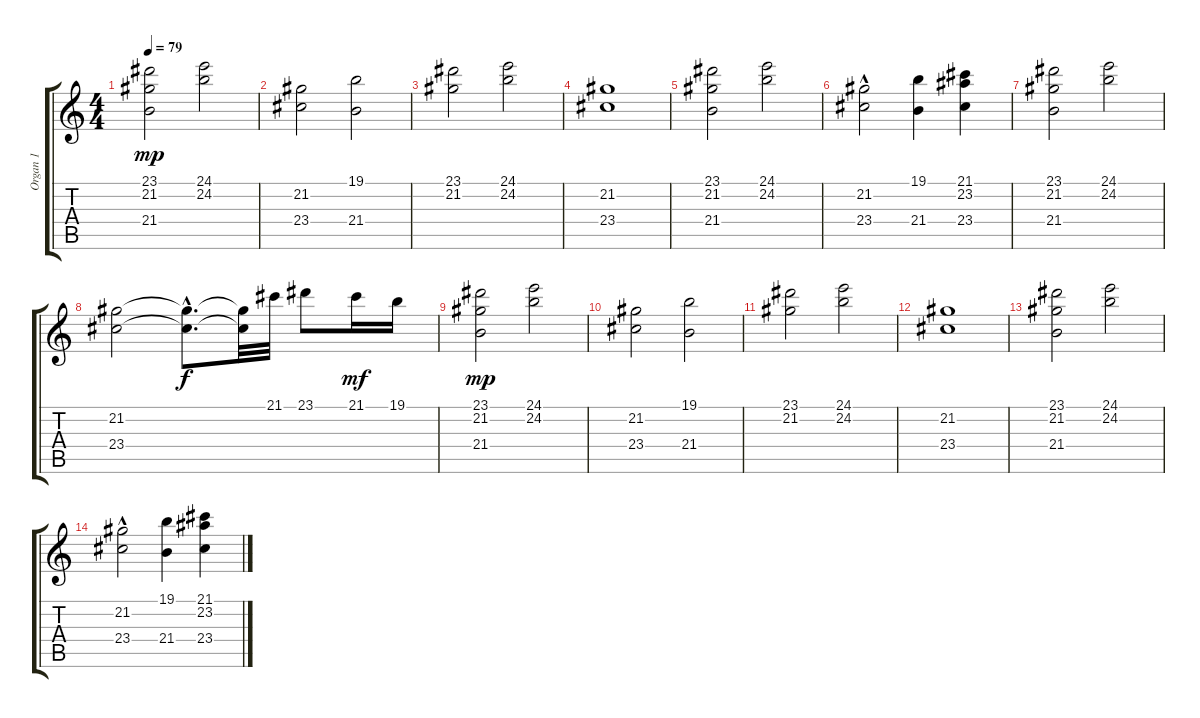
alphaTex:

\track ("Organ 1" "Organ 1") {instrument seashore}
\staff {score tabs}
\tuning (E4 B3 G3 D3 A2 E2) {hide}
\ts (4 4)
\tempo 79
\clef g2
\ks c
(23.1 21.2 21.4).2{dy mp} (24.1 24.2).2 |
(21.2 23.4).2 (19.1 21.4).2 |
(23.1 21.2).2 (24.1 24.2).2 |
(21.2 23.4).1 |
(23.1 21.2 21.4).2 (24.1 24.2).2 |
(21.2{hac} 23.4).2 (19.1 21.4).4 (21.1 23.2 23.4).4 |
(23.1 21.2 21.4).2 (24.1 24.2).2 |
(21.2 23.4).2 (21.2{hac t} 23.4{hac t}).8{d dy f} (21.2{t} 23.4{t}).32 21.1.32 23.1.8 21.1.16{dy mf} 19.1.16 |
(23.1 21.2 21.4).2{dy mp} (24.1 24.2).2 |
(21.2 23.4).2 (19.1 21.4).2 |
(23.1 21.2).2 (24.1 24.2).2 |
(21.2 23.4).1 |
(23.1 21.2 21.4).2 (24.1 24.2).2 |
(21.2{hac} 23.4).2 (19.1 21.4).4 (21.1 23.2 23.4).4
